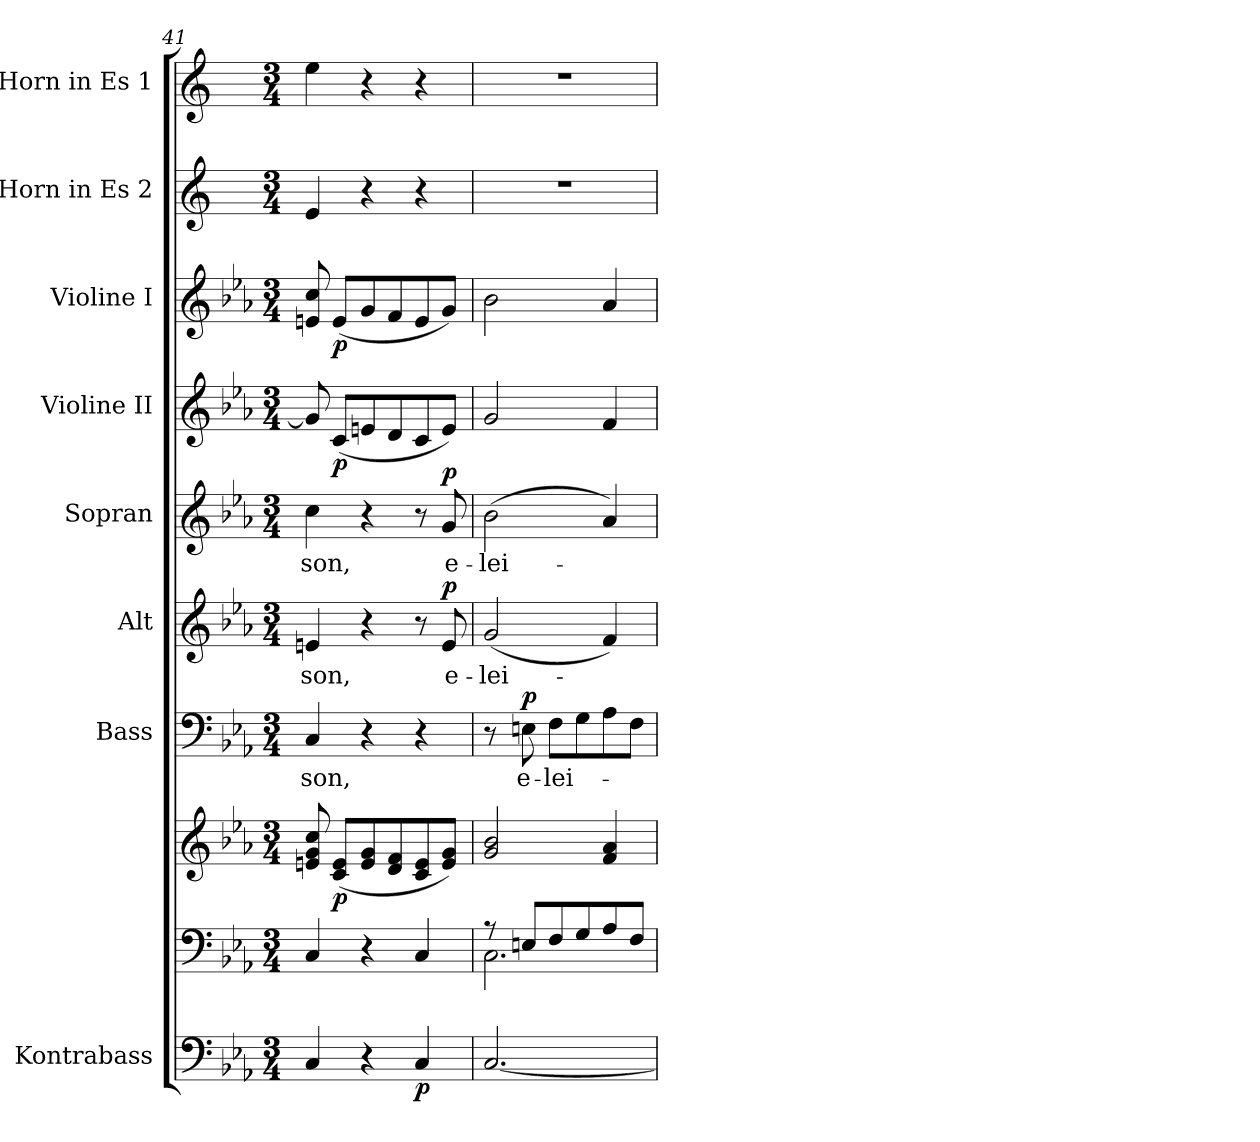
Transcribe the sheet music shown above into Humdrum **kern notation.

**kern	**dynam	**kern	**kern	**dynam	**kern	**text	**dynam	**kern	**text	**dynam	**kern	**text	**dynam	**kern	**dynam	**kern	**dynam	**kern	**kern
*part9	*part9	*part8	*part8	*part8	*part7	*part7	*part7	*part6	*part6	*part6	*part5	*part5	*part5	*part4	*part4	*part3	*part3	*part2	*part1
*staff10	*staff10	*staff9	*staff8	*staff8/9	*staff7	*staff7	*staff7	*staff6	*staff6	*staff6	*staff5	*staff5	*staff5	*staff4	*staff4	*staff3	*staff3	*staff2	*staff1
*I"Kontrabass	*	*	*	*	*I"Bass	*	*	*I"Alt	*	*	*I"Sopran	*	*	*I"Violine II	*	*I"Violine I	*	*I"Horn in Es 2	*I"Horn in Es 1
*I'Kb.	*	*	*	*	*I'B.	*	*	*I'A.	*	*	*I'S.	*	*	*I'Vl. II	*	*I'Vl. I	*	*	*
*clefF4	*	*clefF4	*clefG2	*	*clefF4	*	*	*clefG2	*	*	*clefG2	*	*	*clefG2	*	*clefG2	*	*clefG2	*clefG2
*ITrd7c12	*	*	*	*	*	*	*	*	*	*	*	*	*	*	*	*	*	*ITrd5c9	*ITrd5c9
*k[b-e-a-]	*	*k[b-e-a-]	*k[b-e-a-]	*	*k[b-e-a-]	*	*	*k[b-e-a-]	*	*	*k[b-e-a-]	*	*	*k[b-e-a-]	*	*k[b-e-a-]	*	*k[b-e-a-]	*k[b-e-a-]
*E-:	*	*E-:	*E-:	*	*E-:	*	*	*E-:	*	*	*E-:	*	*	*E-:	*	*E-:	*	*E-:	*E-:
*M3/4	*	*M3/4	*M3/4	*	*M3/4	*	*	*M3/4	*	*	*M3/4	*	*	*M3/4	*	*M3/4	*	*M3/4	*M3/4
=41	=41	=41	=41	=41	=41	=41	=41	=41	=41	=41	=41	=41	=41	=41	=41	=41	=41	=41	=41
!	!	!	!	!	!	!LO:LY:b	!	!	!LO:LY:b	!	!	!LO:LY:b	!	!	!	!	!	!	!
4CC/	.	4C/	8en/ 8g/ 8cc/	.	4C/	-son,	.	4en/	-son,	.	4cc\	-son,	.	8g/]	.	8en/ 8cc/	.	4G/	4g\
!	!	!	!	!LO:DY:b	!	!	!	!	!	!	!	!	!	!	!LO:DY:b	!	!LO:DY:b	!	!
.	.	.	(<8c/ 8e/L	p	.	.	.	.	.	.	.	.	.	(<8c/L	p	(<8e/L	p	.	.
4r	.	4r	8e/ 8g/	.	4r	.	.	4r	.	.	4r	.	.	8en/	.	8g/	.	4r	4r
.	.	.	8d/ 8f/	.	.	.	.	.	.	.	.	.	.	8d/	.	8f/	.	.	.
!	!LO:DY:b	!	!	!	!	!	!	!	!	!	!	!	!	!	!	!	!	!	!
4CC/	p	4C/	8c/ 8e/	.	4r	.	.	8r	.	.	8r	.	.	8c/	.	8e/	.	4r	4r
!	!	!	!	!	!	!	!	!	!LO:LY:b	!LO:DY:a	!	!LO:LY:b	!LO:DY:a	!	!	!	!	!	!
.	.	.	8e/ 8g/J)	.	.	.	.	8e/	e-	p	8g/	e-	p	8e/J)	.	8g/J)	.	.	.
=42	=42	=42	=42	=42	=42	=42	=42	=42	=42	=42	=42	=42	=42	=42	=42	=42	=42	=42	=42
*	*	*^	*	*	*	*	*	*	*	*	*	*	*	*	*	*	*	*	*
!	!	!	!	!	!	!	!	!	!	!LO:LY:b	!	!	!LO:LY:b	!	!	!	!	!	!	!
[2.CC/	.	8rG	2.C\	2g/ 2b-/	.	8r	.	.	(<2g/	-lei-	.	(>2b-\	-lei-	.	2g/	.	2b-\	.	2.r	2.r
!	!	!	!	!	!	!	!LO:LY:b	!LO:DY:a	!	!	!	!	!	!	!	!	!	!	!	!
.	.	8En/L	.	.	.	8En\	e-	p	.	.	.	.	.	.	.	.	.	.	.	.
!	!	!	!	!	!	!	!LO:LY:b	!	!	!	!	!	!	!	!	!	!	!	!	!
.	.	8F/	.	.	.	8F\L	-lei-	.	.	.	.	.	.	.	.	.	.	.	.	.
.	.	8G/	.	.	.	8G\	.	.	.	.	.	.	.	.	.	.	.	.	.	.
.	.	8A-/	.	4f/ 4a-/	.	8A-\	.	.	4f/)	.	.	4a-/)	.	.	4f/	.	4a-/	.	.	.
.	.	8F/J	.	.	.	8F\J	.	.	.	.	.	.	.	.	.	.	.	.	.	.
*	*	*v	*v	*	*	*	*	*	*	*	*	*	*	*	*	*	*	*	*	*
=	=	=	=	=	=	=	=	=	=	=	=	=	=	=	=	=	=	=	=
*-	*-	*-	*-	*-	*-	*-	*-	*-	*-	*-	*-	*-	*-	*-	*-	*-	*-	*-	*-
